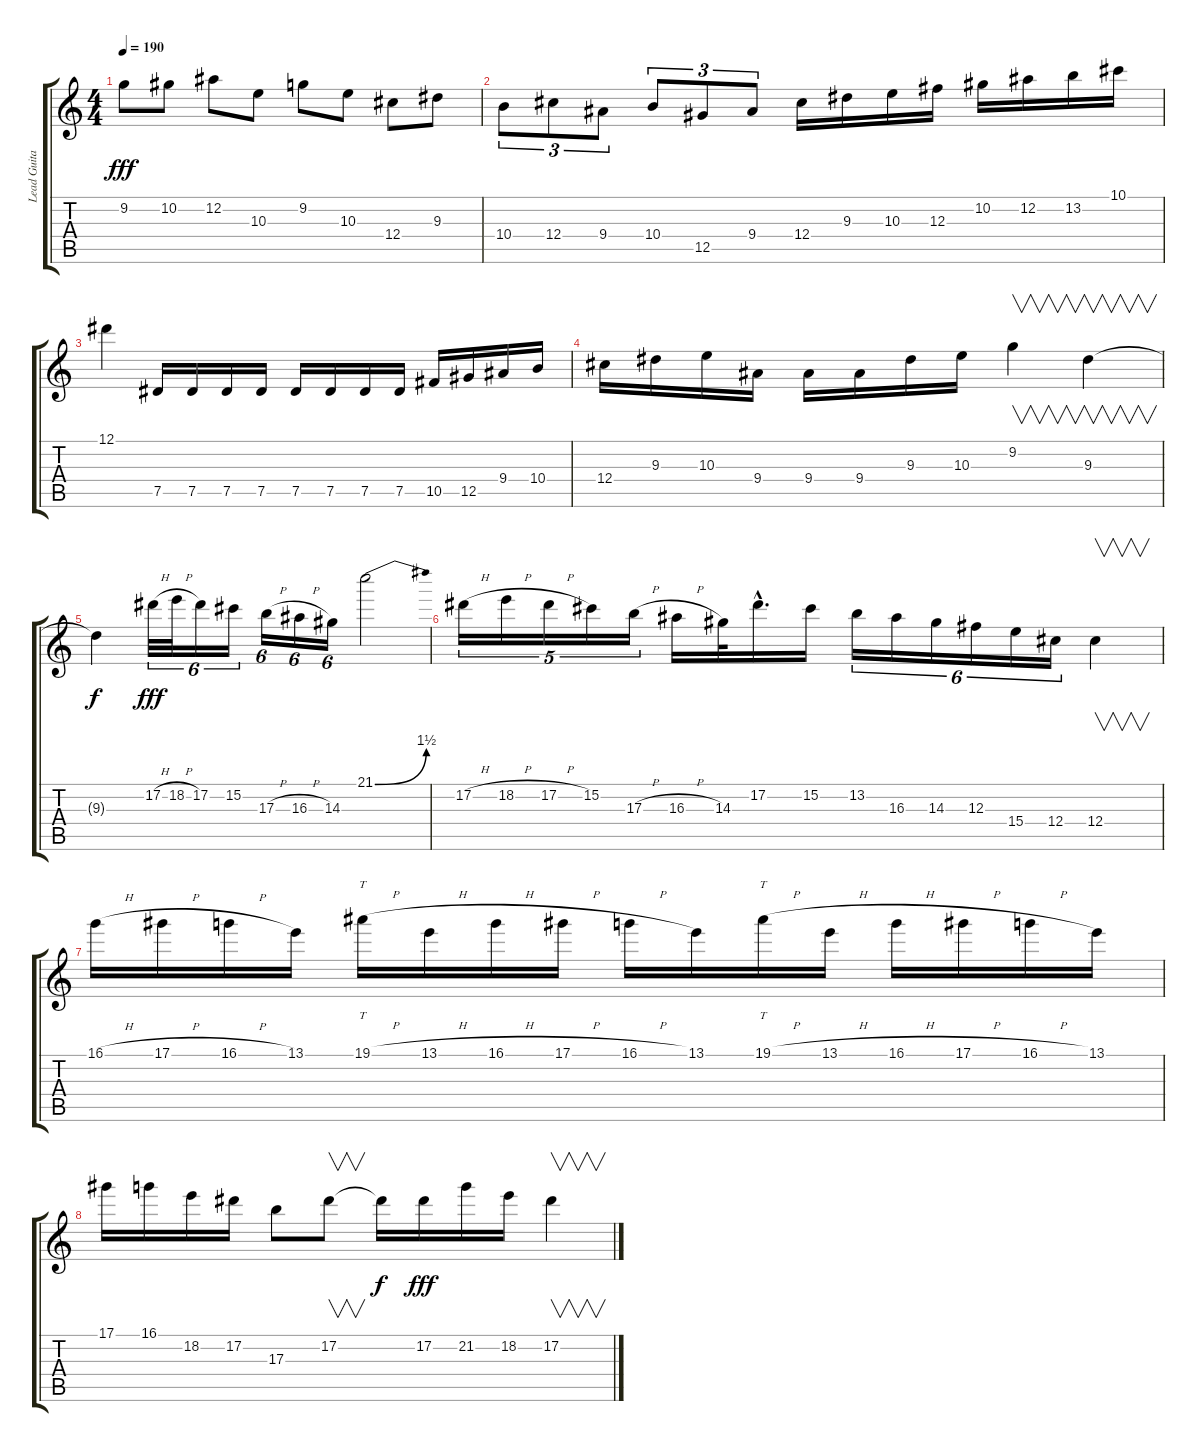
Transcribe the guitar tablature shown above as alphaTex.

\track ("Lead Guitar" "Lead Guita") {instrument overdrivenguitar}
\staff {score tabs}
\tuning (Eb4 Bb3 Gb3 Db3 Ab2 Eb2) {hide}
\ts (4 4)
\tempo 190
\clef g2
\ks c
9.2.8{dy fff} 10.2.8 12.2.8 10.3.8 9.2.8 10.3.8 12.4.8 9.3.8 |
10.4.8{tu (3 2)} 12.4.8{tu (3 2)} 9.4.8{tu (3 2)} 10.4.8{tu (3 2)} 12.5.8{tu (3 2)} 9.4.8{tu (3 2)} 12.4.16 9.3.16 10.3.16 12.3.16 10.2.16 12.2.16 13.2.16 10.1.16 |
12.1.4 7.5.16 7.5.16 7.5.16 7.5.16 7.5.16 7.5.16 7.5.16 7.5.16 10.5.16 12.5.16 9.4.16 10.4.16 |
12.4.16 9.3.16 10.3.16 9.4.16 9.4.16 9.4.16 9.3.16 10.3.16 9.2.4{v} 9.3.4{v} |
9.3{t}.4{dy f} 17.2{h}.32{tu (6 4) dy fff} 18.2{h}.32{tu (6 4)} 17.2.16{tu (6 4)} 15.2.16{tu (6 4)} 17.3{h}.16{tu (6 4)} 16.3{h}.16{tu (6 4)} 14.3.16{tu (6 4)} 21.1{be (bend 0 0 60 6)}.2 |
17.2{h}.16{tu (5 4)} 18.2{h}.16{tu (5 4)} 17.2{h}.16{tu (5 4)} 15.2.16{tu (5 4)} 17.3{h}.16{tu (5 4)} 16.3{h}.16 14.3.32 17.2{hac}.16{d} 15.2.16 13.2.16{tu (6 4)} 16.3.16{tu (6 4)} 14.3.16{tu (6 4)} 12.3.16{tu (6 4)} 15.4.16{tu (6 4)} 12.4.16{tu (6 4)} 12.4.4{v} |
16.1{h}.16 17.1{h}.16 16.1{h}.16 13.1.16 19.1{h}.16{tt} 13.1{h}.16 16.1{h}.16 17.1{h}.16 16.1{h}.16 13.1.16 19.1{h}.16{tt} 13.1{h}.16 16.1{h}.16 17.1{h}.16 16.1{h}.16 13.1.16 |
17.1.16 16.1.16 18.2.16 17.2.16 17.3.8 17.2.8{v} 17.2{t}.16{dy f} 17.2.16{dy fff} 21.2.16 18.2.16 17.2.4{v}
